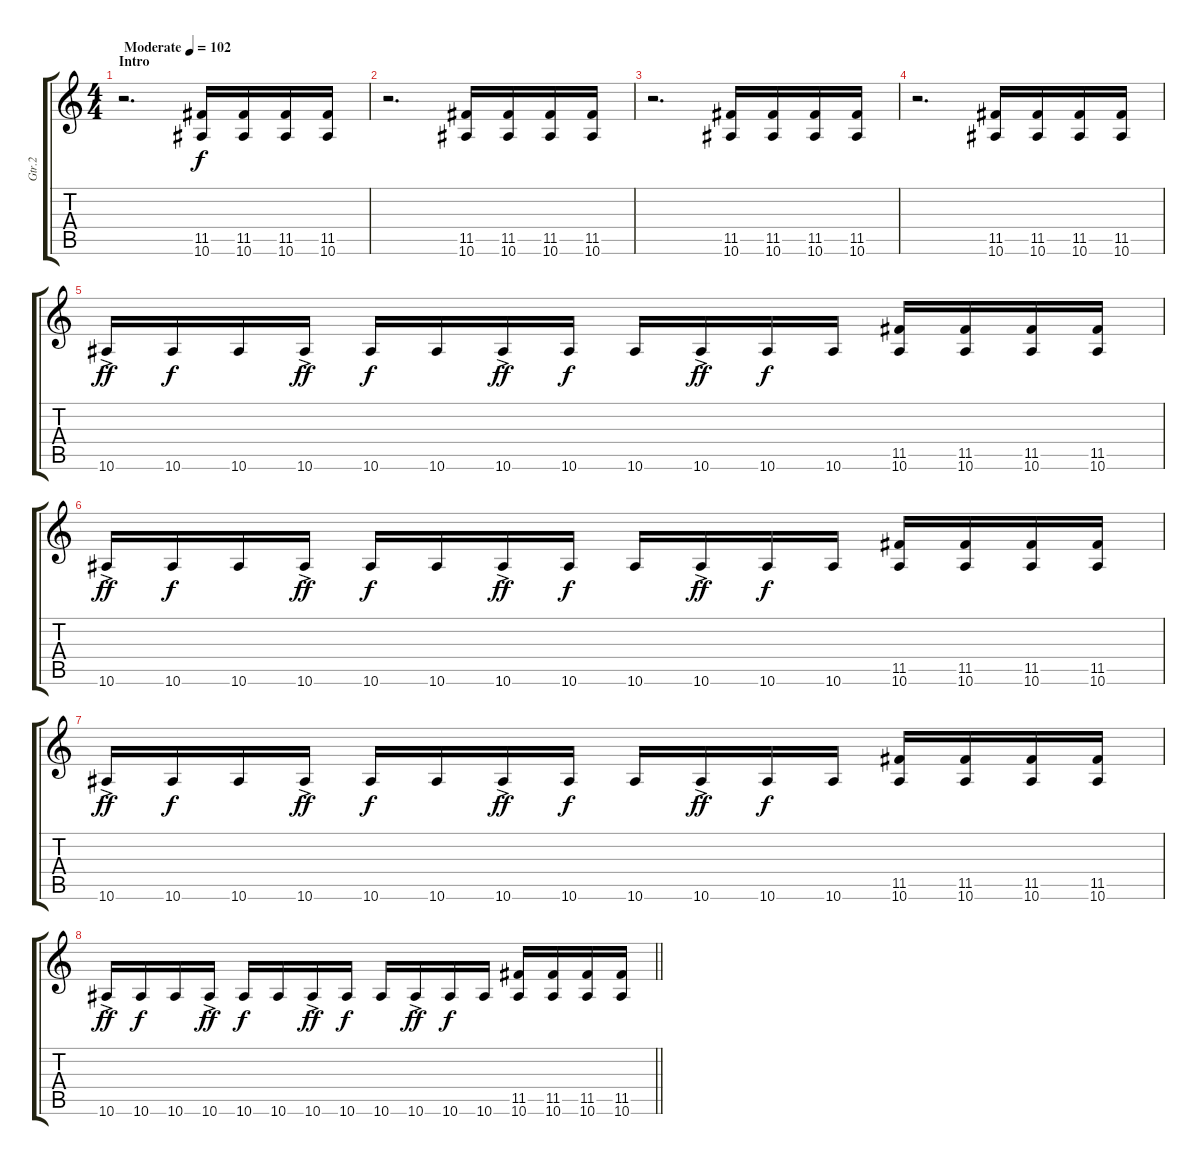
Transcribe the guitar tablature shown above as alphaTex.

\track ("Gtr.2" "Gtr.2") {instrument distortionguitar}
\staff {score tabs}
\tuning (D4 A3 F3 C3 G2 C2) {hide}
\ts (4 4)
\section ("" "Intro")
\tempo (102 "Moderate")
\clef g2
\ks c
r.2{d dy f instrument distortionguitar} (11.5 10.6).16 (11.5 10.6).16 (11.5 10.6).16 (11.5 10.6).16 |
r.2{d} (11.5 10.6).16 (11.5 10.6).16 (11.5 10.6).16 (11.5 10.6).16 |
r.2{d} (11.5 10.6).16 (11.5 10.6).16 (11.5 10.6).16 (11.5 10.6).16 |
r.2{d} (11.5 10.6).16 (11.5 10.6).16 (11.5 10.6).16 (11.5 10.6).16 |
10.6{ac}.16{dy ff balance 14} 10.6.16{dy f} 10.6.16 10.6{ac}.16{dy ff} 10.6.16{dy f} 10.6.16 10.6{ac}.16{dy ff} 10.6.16{dy f} 10.6.16 10.6{ac}.16{dy ff} 10.6.16{dy f} 10.6.16 (11.5 10.6).16 (11.5 10.6).16 (11.5 10.6).16 (11.5 10.6).16 |
10.6{ac}.16{dy ff} 10.6.16{dy f} 10.6.16 10.6{ac}.16{dy ff} 10.6.16{dy f} 10.6.16 10.6{ac}.16{dy ff} 10.6.16{dy f} 10.6.16 10.6{ac}.16{dy ff} 10.6.16{dy f} 10.6.16 (11.5 10.6).16 (11.5 10.6).16 (11.5 10.6).16 (11.5 10.6).16 |
10.6{ac}.16{dy ff} 10.6.16{dy f} 10.6.16 10.6{ac}.16{dy ff} 10.6.16{dy f} 10.6.16 10.6{ac}.16{dy ff} 10.6.16{dy f} 10.6.16 10.6{ac}.16{dy ff} 10.6.16{dy f} 10.6.16 (11.5 10.6).16 (11.5 10.6).16 (11.5 10.6).16 (11.5 10.6).16 |
\barLineRight lightlight
10.6{ac}.16{dy ff} 10.6.16{dy f} 10.6.16 10.6{ac}.16{dy ff} 10.6.16{dy f} 10.6.16 10.6{ac}.16{dy ff} 10.6.16{dy f} 10.6.16 10.6{ac}.16{dy ff} 10.6.16{dy f} 10.6.16 (11.5 10.6).16 (11.5 10.6).16 (11.5 10.6).16 (11.5 10.6).16
